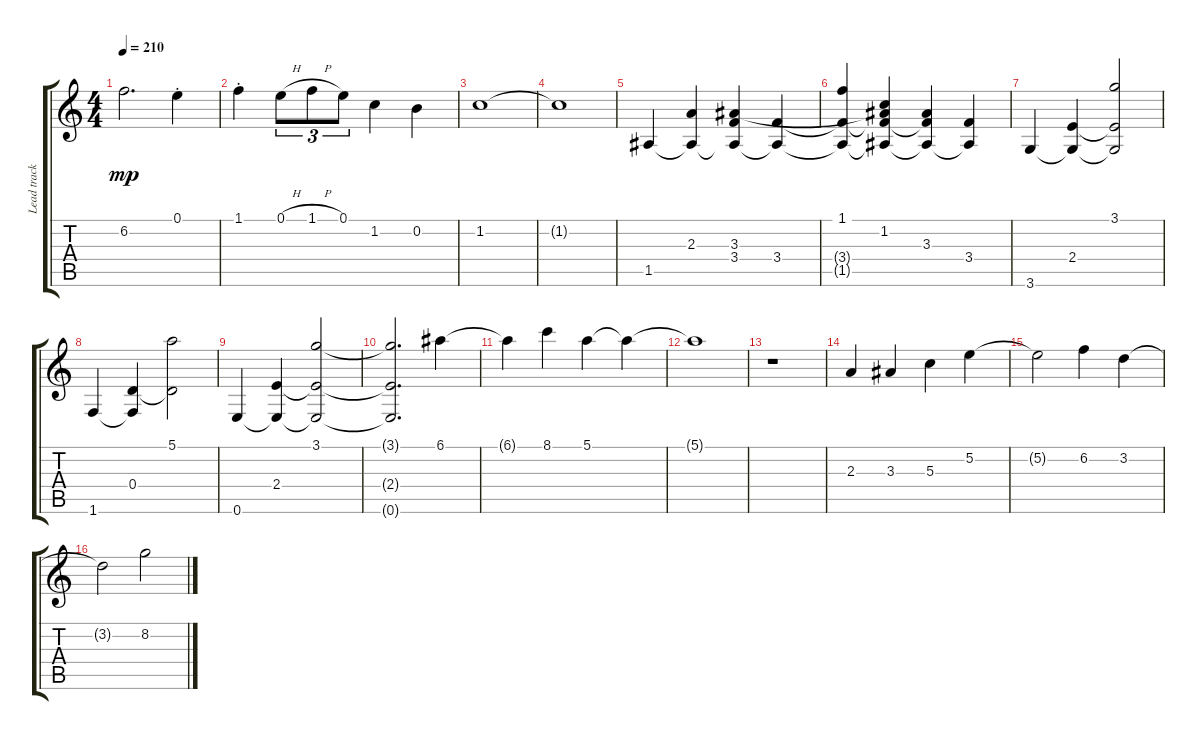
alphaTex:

\track ("Lead track L" "Lead track") {instrument overdrivenguitar}
\staff {score tabs}
\tuning (E4 B3 G3 D3 A2 E2) {hide}
\ts (4 4)
\tempo 210
\clef g2
\ks c
6.2.2{d dy mp} 0.1{st}.4 |
1.1{st}.4 0.1{h}.8{tu (3 2)} 1.1{h}.8{tu (3 2)} 0.1.8{tu (3 2)} 1.2.4 0.2.4 |
1.2.1 |
1.2{t}.1 |
1.5.4 (2.3 1.5{t}).4 (3.3 3.4 1.5{t}).4 (3.4 1.5{t}).4 |
(1.1 3.4{t} 1.5{t}).4 (1.2 3.3{t} 3.4{t} 1.5{t}).4 (3.3 3.4{t} 1.5{t}).4 (3.4 1.5{t}).4 |
3.6.4 (2.4 3.6{t}).4 (3.1 2.4{t} 3.6{t}).2 |
1.6.4 (0.4 1.6{t}).4 (5.1 0.4{t}).2 |
0.6.4 (2.4 0.6{t}).4 (3.1 2.4{t} 0.6{t}).2 |
(3.1{t} 2.4{t} 0.6{t}).2{d} 6.1.4 |
6.1{t}.4 8.1.4 5.1.4 5.1{t}.4 |
5.1{t}.1 |
r.1 |
2.3.4 3.3.4 5.3.4 5.2.4 |
5.2{t}.2 6.2.4 3.2.4 |
3.2{t}.2 8.2.2
